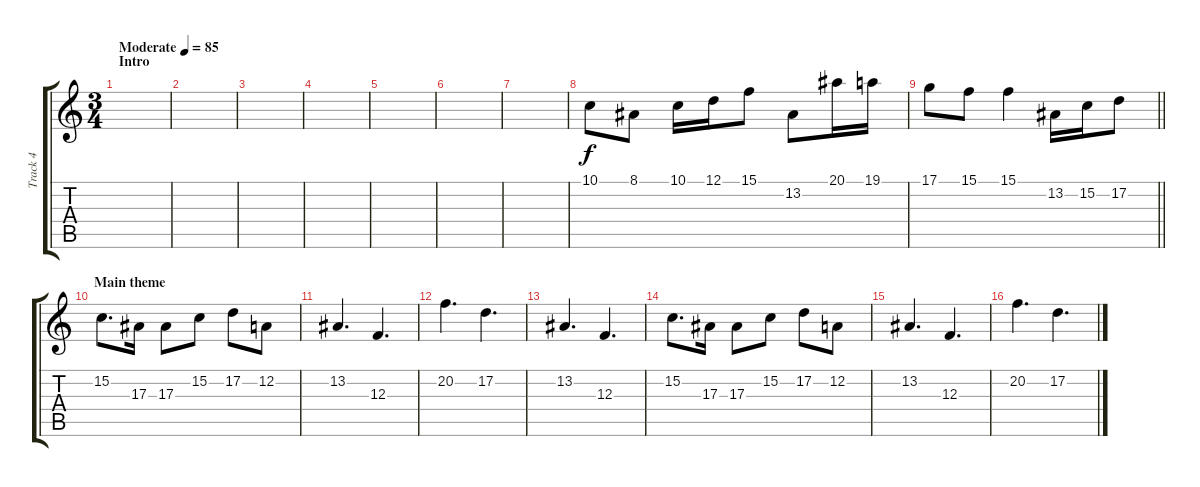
\track ("Track 4" "Track 4") {instrument ocarina}
\staff {score tabs}
\tuning (D4 A3 F3 C3 G2 D2) {hide}
\ts (3 4)
\section ("" "Intro")
\tempo (85 "Moderate")
\clef g2
\ks c
|
|
|
|
|
|
|
10.1.8 8.1.8 10.1.16 12.1.16 15.1.8 13.2.8 20.1.16 19.1.16 |
\barLineRight lightlight
17.1.8 15.1.8 15.1.4 13.2.16 15.2.16 17.2.8 |
\section ("" "Main theme")
15.2.8{d} 17.3.16 17.3.8 15.2.8 17.2.8 12.2.8 |
13.2.4{d} 12.3.4{d} |
20.2.4{d} 17.2.4{d} |
13.2.4{d} 12.3.4{d} |
15.2.8{d} 17.3.16 17.3.8 15.2.8 17.2.8 12.2.8 |
13.2.4{d} 12.3.4{d} |
20.2.4{d} 17.2.4{d}
